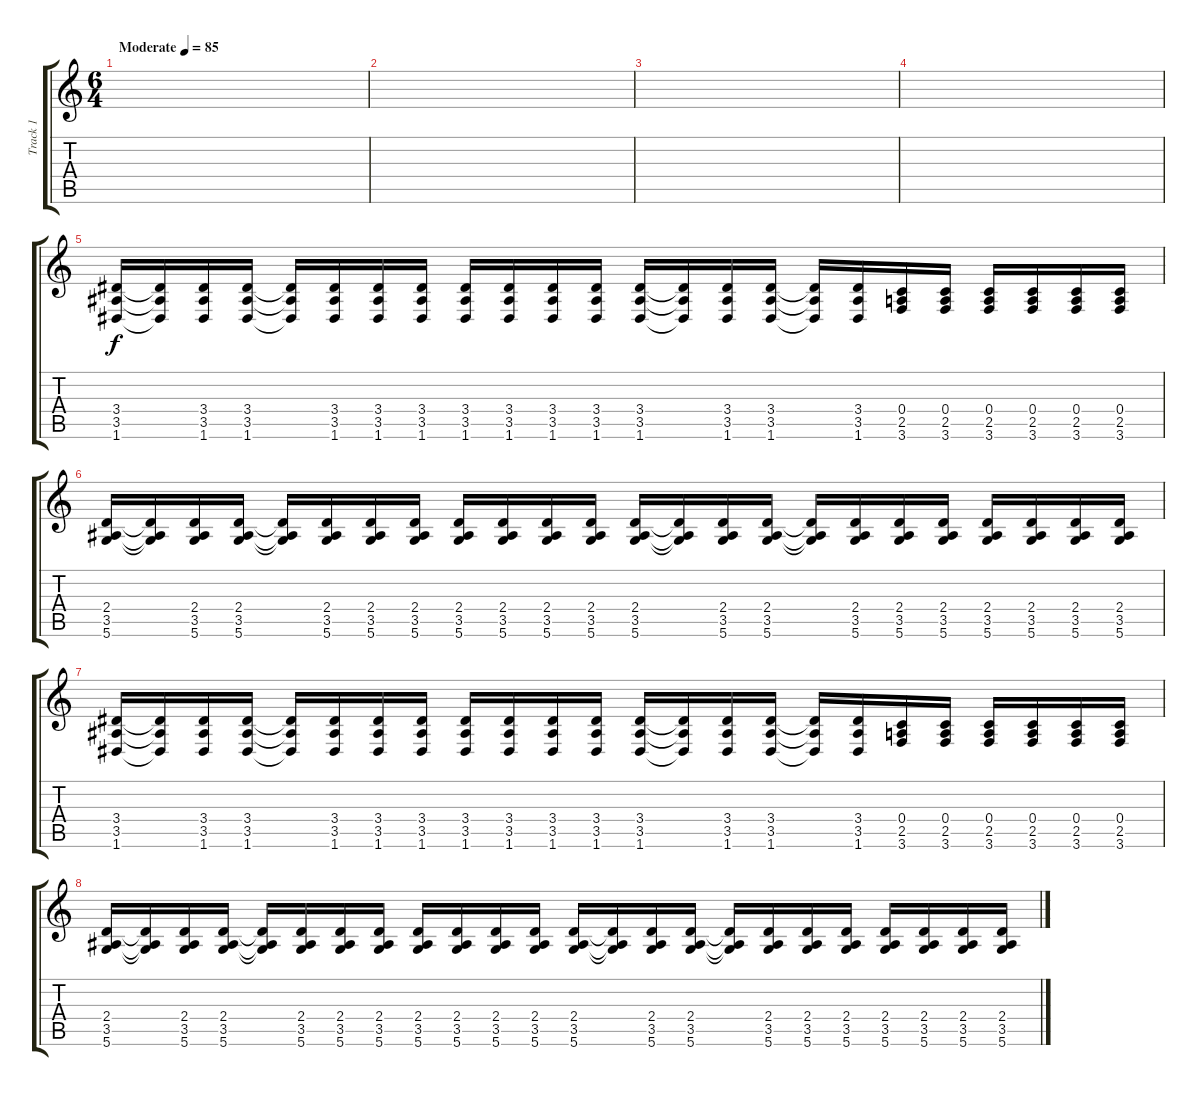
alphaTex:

\track ("Track 1" "Track 1") {instrument distortionguitar}
\staff {score tabs}
\tuning (D4 A3 F3 C3 G2 D2) {hide}
\ts (6 4)
\tempo (85 "Moderate")
\clef g2
\ks c
|
|
|
|
(3.4 3.5 1.6).16 (3.4{t} 3.5{t} 1.6{t}).16 (3.4 3.5 1.6).16 (3.4 3.5 1.6).16 (3.4{t} 3.5{t} 1.6{t}).16 (3.4 3.5 1.6).16 (3.4 3.5 1.6).16 (3.4 3.5 1.6).16 (3.4 3.5 1.6).16 (3.4 3.5 1.6).16 (3.4 3.5 1.6).16 (3.4 3.5 1.6).16 (3.4 3.5 1.6).16 (3.4{t} 3.5{t} 1.6{t}).16 (3.4 3.5 1.6).16 (3.4 3.5 1.6).16 (3.4{t} 3.5{t} 1.6{t}).16 (3.4 3.5 1.6).16 (0.4 2.5 3.6).16 (0.4 2.5 3.6).16 (0.4 2.5 3.6).16 (0.4 2.5 3.6).16 (0.4 2.5 3.6).16 (0.4 2.5 3.6).16 |
(2.4 3.5 5.6).16 (2.4{t} 3.5{t} 5.6{t}).16 (2.4 3.5 5.6).16 (2.4 3.5 5.6).16 (2.4{t} 3.5{t} 5.6{t}).16 (2.4 3.5 5.6).16 (2.4 3.5 5.6).16 (2.4 3.5 5.6).16 (2.4 3.5 5.6).16 (2.4 3.5 5.6).16 (2.4 3.5 5.6).16 (2.4 3.5 5.6).16 (2.4 3.5 5.6).16 (2.4{t} 3.5{t} 5.6{t}).16 (2.4 3.5 5.6).16 (2.4 3.5 5.6).16 (2.4{t} 3.5{t} 5.6{t}).16 (2.4 3.5 5.6).16 (2.4 3.5 5.6).16 (2.4 3.5 5.6).16 (2.4 3.5 5.6).16 (2.4 3.5 5.6).16 (2.4 3.5 5.6).16 (2.4 3.5 5.6).16 |
(3.4 3.5 1.6).16 (3.4{t} 3.5{t} 1.6{t}).16 (3.4 3.5 1.6).16 (3.4 3.5 1.6).16 (3.4{t} 3.5{t} 1.6{t}).16 (3.4 3.5 1.6).16 (3.4 3.5 1.6).16 (3.4 3.5 1.6).16 (3.4 3.5 1.6).16 (3.4 3.5 1.6).16 (3.4 3.5 1.6).16 (3.4 3.5 1.6).16 (3.4 3.5 1.6).16 (3.4{t} 3.5{t} 1.6{t}).16 (3.4 3.5 1.6).16 (3.4 3.5 1.6).16 (3.4{t} 3.5{t} 1.6{t}).16 (3.4 3.5 1.6).16 (0.4 2.5 3.6).16 (0.4 2.5 3.6).16 (0.4 2.5 3.6).16 (0.4 2.5 3.6).16 (0.4 2.5 3.6).16 (0.4 2.5 3.6).16 |
(2.4 3.5 5.6).16 (2.4{t} 3.5{t} 5.6{t}).16 (2.4 3.5 5.6).16 (2.4 3.5 5.6).16 (2.4{t} 3.5{t} 5.6{t}).16 (2.4 3.5 5.6).16 (2.4 3.5 5.6).16 (2.4 3.5 5.6).16 (2.4 3.5 5.6).16 (2.4 3.5 5.6).16 (2.4 3.5 5.6).16 (2.4 3.5 5.6).16 (2.4 3.5 5.6).16 (2.4{t} 3.5{t} 5.6{t}).16 (2.4 3.5 5.6).16 (2.4 3.5 5.6).16 (2.4{t} 3.5{t} 5.6{t}).16 (2.4 3.5 5.6).16 (2.4 3.5 5.6).16 (2.4 3.5 5.6).16 (2.4 3.5 5.6).16 (2.4 3.5 5.6).16 (2.4 3.5 5.6).16 (2.4 3.5 5.6).16
